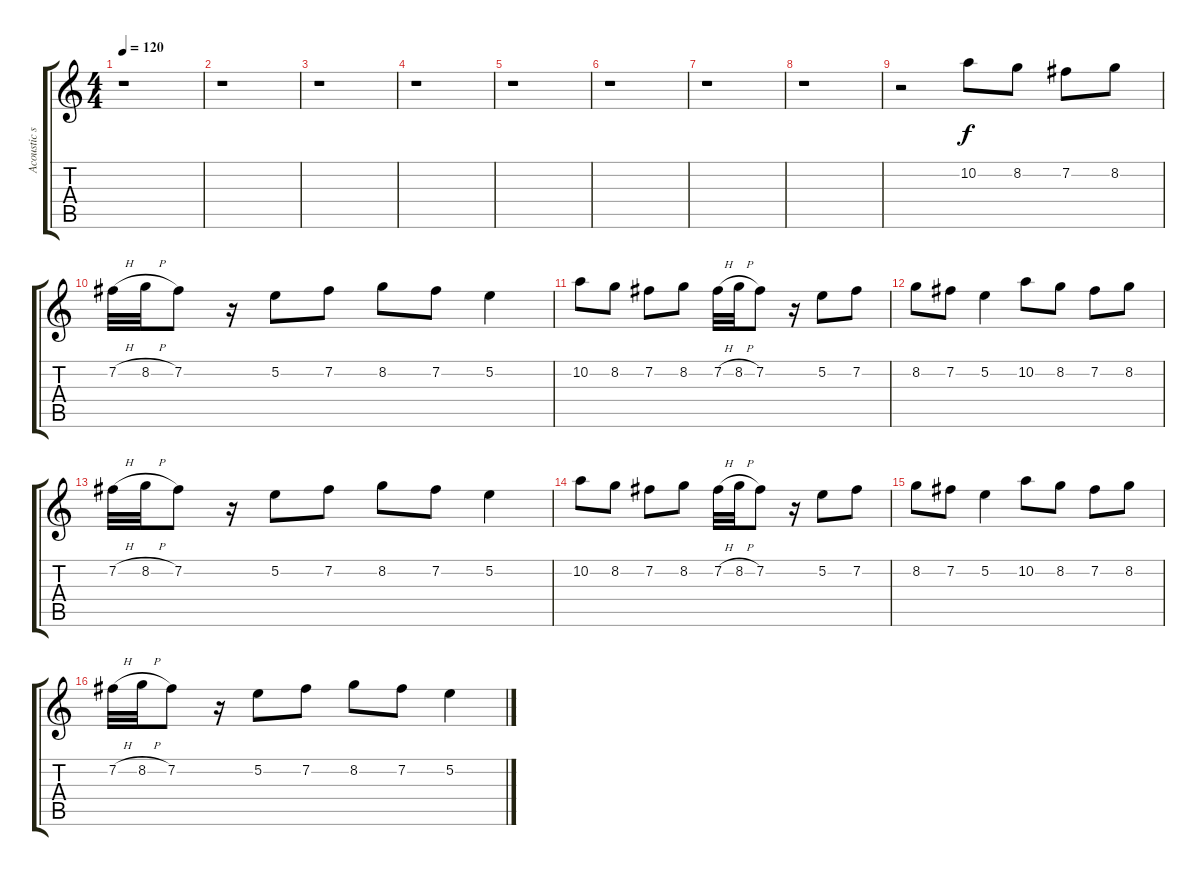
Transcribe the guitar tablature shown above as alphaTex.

\track ("Acoustic solo" "Acoustic s") {instrument acousticguitarnylon}
\staff {score tabs}
\tuning (E4 B3 G3 D3 A2 E2) {hide}
\ts (4 4)
\tempo 120
\clef g2
\ks c
r.1{dy f} |
r.1 |
r.1 |
r.1 |
r.1 |
r.1 |
r.1 |
r.1 |
r.2 10.2.8 8.2.8 7.2.8 8.2.8 |
7.2{h}.32 8.2{h}.32 7.2.8 r.16 5.2.8 7.2.8 8.2.8 7.2.8 5.2.4 |
10.2.8 8.2.8 7.2.8 8.2.8 7.2{h}.32 8.2{h}.32 7.2.8 r.16 5.2.8 7.2.8 |
8.2.8 7.2.8 5.2.4 10.2.8 8.2.8 7.2.8 8.2.8 |
7.2{h}.32 8.2{h}.32 7.2.8 r.16 5.2.8 7.2.8 8.2.8 7.2.8 5.2.4 |
10.2.8 8.2.8 7.2.8 8.2.8 7.2{h}.32 8.2{h}.32 7.2.8 r.16 5.2.8 7.2.8 |
8.2.8 7.2.8 5.2.4 10.2.8 8.2.8 7.2.8 8.2.8 |
7.2{h}.32 8.2{h}.32 7.2.8 r.16 5.2.8 7.2.8 8.2.8 7.2.8 5.2.4
